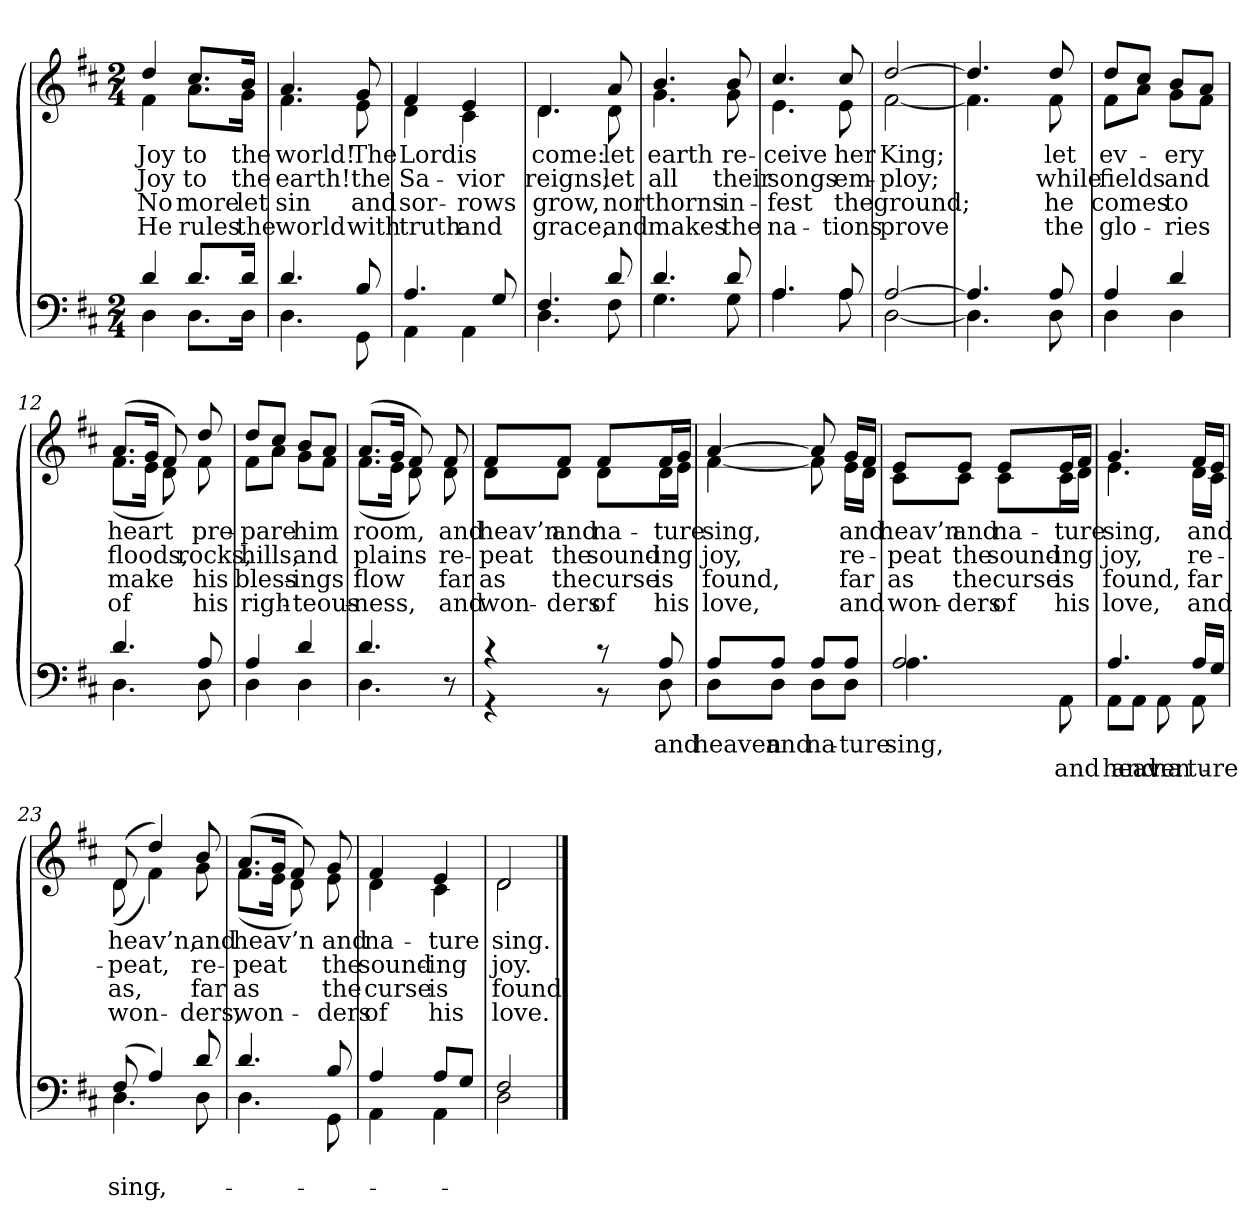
**kern	**text	**text	**kern	**text	**text	**text	**text
*part2	*part2	*part2	*part1	*part1	*part1	*part1	*part1
*staff2	*staff2	*staff2	*staff1	*staff1	*staff1	*staff1	*staff1
*clefF4	*	*	*clefG2	*	*	*	*
*k[f#c#]	*	*	*k[f#c#]	*	*	*	*
*M2/4	*	*	*M2/4	*	*	*	*
=1	=1	=1	=1	=1	=1	=1	=1
*^	*	*	*	*	*	*	*
!	!	!	!	!LO:TX:b:i:t=Verse	!	!	!	!
!	!	!	!	!	!LO:LY:b	!LO:LY:b	!LO:LY:b	!LO:LY:b
*	*	*	*	*^	*	*	*	*
4d/	4D\	.	.	4dd/	4f#\	Joy	Joy	No	He
!	!	!	!	!	!	!LO:LY:b	!LO:LY:b	!LO:LY:b	!LO:LY:b
8.d/L	8.D\L	.	.	8.cc#/L	8.a\L	to	to	more	rules
!	!	!	!	!	!	!LO:LY:b	!LO:LY:b	!LO:LY:b	!LO:LY:b
16d/Jk	16D\Jk	.	.	16b/Jk	16g\Jk	the	the	let	the
=2	=2	=2	=2	=2	=2	=2	=2	=2	=2
!	!	!	!	!	!	!LO:LY:b	!LO:LY:b	!LO:LY:b	!LO:LY:b
4.d/	4.D\	.	.	4.a/	4.f#\	world!	earth!	sin	world
!	!	!	!	!	!	!LO:LY:b	!LO:LY:b	!LO:LY:b	!LO:LY:b
8B/	8GG\	.	.	8g/	8e\	The	the	and	with
=3	=3	=3	=3	=3	=3	=3	=3	=3	=3
!	!	!	!	!	!	!LO:LY:b	!LO:LY:b	!LO:LY:b	!LO:LY:b
4.A/	4AA\	.	.	4f#/	4d\	Lord	Sa-	sor-	truth
!	!	!	!	!	!	!LO:LY:b	!LO:LY:b	!LO:LY:b	!LO:LY:b
.	4AA\	.	.	4e/	4c#\	is	-vior	-rows	and
8G/	.	.	.	.	.	.	.	.	.
=4	=4	=4	=4	=4	=4	=4	=4	=4	=4
!	!	!	!	!	!	!LO:LY:b	!LO:LY:b	!LO:LY:b	!LO:LY:b
4.F#/	4.D\	.	.	4.d/	4.d\	come:	reigns;	grow,	grace,
!!LO:LB:g=z	!!
=5-	=5-	=5-	=5-	=5-	=5-	=5-	=5-	=5-	=5-
!	!	!	!	!	!	!LO:LY:b	!LO:LY:b	!LO:LY:b	!LO:LY:b
8d/	8F#\	.	.	8a/	8d\	let	let	nor	and
=6	=6	=6	=6	=6	=6	=6	=6	=6	=6
!	!	!	!	!	!	!LO:LY:b	!LO:LY:b	!LO:LY:b	!LO:LY:b
4.d/	4.G\	.	.	4.b/	4.g\	earth	all	thorns	makes
!	!	!	!	!	!	!LO:LY:b	!LO:LY:b	!LO:LY:b	!LO:LY:b
8d/	8G\	.	.	8b/	8g\	re-	their	in-	the
=7	=7	=7	=7	=7	=7	=7	=7	=7	=7
!	!	!	!	!	!	!LO:LY:b	!LO:LY:b	!LO:LY:b	!LO:LY:b
4.A/	4.A\	.	.	4.cc#/	4.e\	-ceive	songs	-fest	na-
!	!	!	!	!	!	!LO:LY:b	!LO:LY:b	!LO:LY:b	!LO:LY:b
8A/	8A\	.	.	8cc#/	8e\	her	em-	the	-tions
=8	=8	=8	=8	=8	=8	=8	=8	=8	=8
!	!	!	!	!	!	!LO:LY:b	!LO:LY:b	!LO:LY:b	!LO:LY:b
[2A/	[2D\	.	.	[2dd/	[2f#\	King;	-ploy;	ground;	prove
=9	=9	=9	=9	=9	=9	=9	=9	=9	=9
4.A/]	4.D\]	.	.	4.dd/]	4.f#\]	.	.	.	.
!!LO:LB:g=z	!!
=10-	=10-	=10-	=10-	=10-	=10-	=10-	=10-	=10-	=10-
!	!	!	!	!	!	!LO:LY:b	!LO:LY:b	!LO:LY:b	!LO:LY:b
8A/	8D\	.	.	8dd/	8f#\	let	while	he	the
=11	=11	=11	=11	=11	=11	=11	=11	=11	=11
!	!	!	!	!	!	!LO:LY:b	!LO:LY:b	!LO:LY:b	!LO:LY:b
4A/	4D\	.	.	8dd/L	8f#\L	ev-	fields	comes	glo-
.	.	.	.	8cc#/J	8a\J	.	.	.	.
!	!	!	!	!	!	!LO:LY:b	!LO:LY:b	!LO:LY:b	!LO:LY:b
4d/	4D\	.	.	8b/L	8g\L	-ery	and	to	-ries
.	.	.	.	8a/J	8f#\J	.	.	.	.
=12	=12	=12	=12	=12	=12	=12	=12	=12	=12
!	!	!	!	!	!	!LO:LY:b	!LO:LY:b	!LO:LY:b	!LO:LY:b
4.d/	4.D\	.	.	(>8.a/L	(<8.f#\L	heart	floods,	make	of
.	.	.	.	16g/Jk	16e\Jk	.	.	.	.
.	.	.	.	8f#/)	8d\)	.	.	.	.
=13-	=13-	=13-	=13-	=13-	=13-	=13-	=13-	=13-	=13-
!	!	!	!	!	!	!LO:LY:b	!LO:LY:b	!LO:LY:b	!LO:LY:b
8A/	8D\	.	.	8dd/	8f#\	pre-	rocks,	his	his
=14	=14	=14	=14	=14	=14	=14	=14	=14	=14
!	!	!	!	!	!	!LO:LY:b	!LO:LY:b	!LO:LY:b	!LO:LY:b
4A/	4D\	.	.	8dd/L	8f#\L	-pare	hills,	bless-	righ-
.	.	.	.	8cc#/J	8a\J	.	.	.	.
!	!	!	!	!	!	!LO:LY:b	!LO:LY:b	!LO:LY:b	!LO:LY:b
4d/	4D\	.	.	8b/L	8g\L	him	and	-ings	-teous-
.	.	.	.	8a/J	8f#\J	.	.	.	.
=15	=15	=15	=15	=15	=15	=15	=15	=15	=15
!	!	!	!	!	!	!LO:LY:b	!LO:LY:b	!LO:LY:b	!LO:LY:b
4.d/	4.D\	.	.	(>8.a/L	(<8.f#\L	room,	plains	flow	-ness,
.	.	.	.	16g/Jk	16e\Jk	.	.	.	.
.	.	.	.	8f#/)	8d\)	.	.	.	.
*v	*v	*	*	*	*	*	*	*	*
!!LO:LB:g=z	!!
=16-	=16-	=16-	=16-	=16-	=16-	=16-	=16-	=16-
!	!	!	!	!	!LO:LY:b	!LO:LY:b	!LO:LY:b	!LO:LY:b
8r	.	.	8f#/	8d\	and	re-	far	and
=17	=17	=17	=17	=17	=17	=17	=17	=17
*^	*	*	*	*	*	*	*	*
!	!	!	!	!	!	!LO:LY:b	!LO:LY:b	!LO:LY:b	!LO:LY:b
4r	4r	.	.	8f#/L	8d\L	heav’n	-peat	as	won-
!	!	!	!	!	!	!LO:LY:b	!LO:LY:b	!LO:LY:b	!LO:LY:b
.	.	.	.	8f#/J	8d\J	and	the	the	-ders
!	!	!	!	!	!	!LO:LY:b	!LO:LY:b	!LO:LY:b	!LO:LY:b
8r	8r	.	.	8f#/L	8d\L	na-	sound-	curse	of
!	!	!LO:LY:b	!	!	!	!LO:LY:b	!LO:LY:b	!LO:LY:b	!LO:LY:b
8A/	8D\	and	.	16f#/L	16d\L	-ture	-ing	is	his
.	.	.	.	16g/JJ	16e\JJ	.	.	.	.
=18	=18	=18	=18	=18	=18	=18	=18	=18	=18
!	!	!LO:LY:b	!	!	!	!LO:LY:b	!LO:LY:b	!LO:LY:b	!LO:LY:b
8A/L	8D\L	heaven	.	[4a/	[4f#\	sing,	joy,	found,	love,
!	!	!LO:LY:b	!	!	!	!	!	!	!
8A/J	8D\J	and	.	.	.	.	.	.	.
!!LO:LB:g=z	!!
=19-	=19-	=19-	=19-	=19-	=19-	=19-	=19-	=19-	=19-
!	!	!LO:LY:b	!	!	!	!	!	!	!
8A/L	8D\L	na-	.	8a/]	8f#\]	.	.	.	.
!	!	!LO:LY:b	!	!	!	!LO:LY:b	!LO:LY:b	!LO:LY:b	!LO:LY:b
8A/J	8D\J	-ture	.	16g/LL	16e\LL	and	re-	far	and
.	.	.	.	16f#/JJ	16d\JJ	.	.	.	.
=20	=20	=20	=20	=20	=20	=20	=20	=20	=20
!	!	!LO:LY:b	!	!	!	!LO:LY:b	!LO:LY:b	!LO:LY:b	!LO:LY:b
2A/	4.A\	sing,	.	8e/L	8c#\L	heav’n	-peat	as	won-
!	!	!	!	!	!	!LO:LY:b	!LO:LY:b	!LO:LY:b	!LO:LY:b
.	.	.	.	8e/J	8c#\J	and	the	the	-ders
!	!	!	!	!	!	!LO:LY:b	!LO:LY:b	!LO:LY:b	!LO:LY:b
.	.	.	.	8e/L	8c#\L	na-	sound-	curse	of
!	!	!	!LO:LY:b	!	!	!LO:LY:b	!LO:LY:b	!LO:LY:b	!LO:LY:b
.	8AA\	.	and	16e/L	16c#\L	-ture	-ing	is	his
.	.	.	.	16f#/JJ	16d\JJ	.	.	.	.
=21	=21	=21	=21	=21	=21	=21	=21	=21	=21
!	!	!	!LO:LY:b	!	!	!LO:LY:b	!LO:LY:b	!LO:LY:b	!LO:LY:b
4.A/	8AA\L	.	heaven	4.g/	4.e\	sing,	joy,	found,	love,
!	!	!	!LO:LY:b	!	!	!	!	!	!
.	8AA\J	.	and	.	.	.	.	.	.
!	!	!	!LO:LY:b	!	!	!	!	!	!
.	8AA\	.	na-	.	.	.	.	.	.
=22-	=22-	=22-	=22-	=22-	=22-	=22-	=22-	=22-	=22-
!	!	!	!LO:LY:b	!	!	!LO:LY:b	!LO:LY:b	!LO:LY:b	!LO:LY:b
16A/LL	8AA\	.	-ture	16f#/LL	16d\LL	and	re-	far	and
16G/JJ	.	.	.	16e/JJ	16c#\JJ	.	.	.	.
=23	=23	=23	=23	=23	=23	=23	=23	=23	=23
!	!	!	!LO:LY:b	!	!	!LO:LY:b	!LO:LY:b	!LO:LY:b	!LO:LY:b
(>8F#/	4.D\	.	sing,	(>8d/	(<8d\	heav’n,	-peat,	as,	won-
4A/)	.	.	.	4dd/)	4f#\)	.	.	.	.
!	!	!	!	!	!	!LO:LY:b	!LO:LY:b	!LO:LY:b	!LO:LY:b
8d/	8D\	.	.	8b/	8g\	and	re-	far	-ders,
=24	=24	=24	=24	=24	=24	=24	=24	=24	=24
!	!	!	!	!	!	!LO:LY:b	!LO:LY:b	!LO:LY:b	!LO:LY:b
4.d/	4.D\	.	.	(>8.a/L	(<8.f#\L	heav’n	-peat	as	won-
.	.	.	.	16g/Jk	16e\Jk	.	.	.	.
.	.	.	.	8f#/)	8d\)	.	.	.	.
!!LO:LB:g=z	!!
=25-	=25-	=25-	=25-	=25-	=25-	=25-	=25-	=25-	=25-
!	!	!	!	!	!	!LO:LY:b	!LO:LY:b	!LO:LY:b	!LO:LY:b
8B/	8GG\	.	.	8g/	8e\	and	the	the	-ders
=26	=26	=26	=26	=26	=26	=26	=26	=26	=26
!	!	!	!	!	!	!LO:LY:b	!LO:LY:b	!LO:LY:b	!LO:LY:b
4A/	4AA\	.	.	4f#/	4d\	na-	sound-	curse	of
!	!	!	!	!	!	!LO:LY:b	!LO:LY:b	!LO:LY:b	!LO:LY:b
8A/L	4AA\	.	.	4e/	4c#\	-ture	-ing	is	his
8G/J	.	.	.	.	.	.	.	.	.
=27	=27	=27	=27	=27	=27	=27	=27	=27	=27
!	!	!	!	!	!	!LO:LY:b	!LO:LY:b	!LO:LY:b	!LO:LY:b
2F#/	2D\	.	.	2d/	2d\	sing.	joy.	found.	love.
*v	*v	*	*	*	*	*	*	*	*
*	*	*	*v	*v	*	*	*	*
==	==	==	==	==	==	==	==
*-	*-	*-	*-	*-	*-	*-	*-
